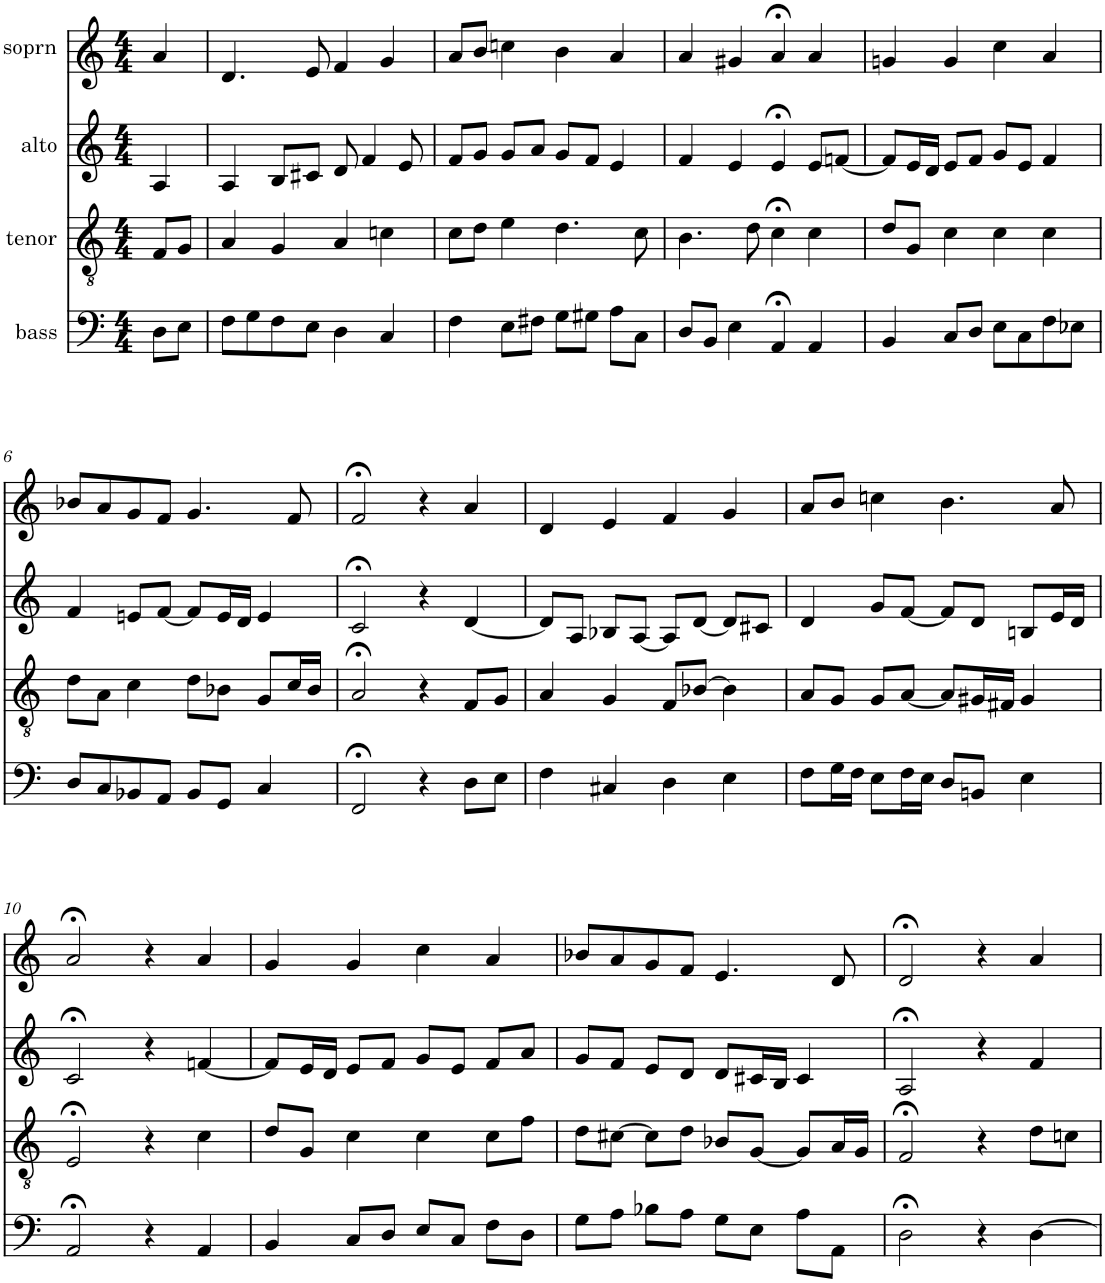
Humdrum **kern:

**kern	**kern	**kern	**kern
*part4	*part3	*part2	*part1
*staff4	*staff3	*staff2	*staff1
*I"bass	*I"tenor	*I"alto	*I"soprn
*clefF4	*clefGv2	*clefG2	*clefG2
*k[]	*k[]	*k[]	*k[]
*M4/4	*M4/4	*M4/4	*M4/4
=1	=1	=1	=1
8D\L	8F/L	4A/	4a/
8E\J	8G/J	.	.
=2	=2	=2	=2
8F\L	4A/	4A/	4.d/
8G\	.	.	.
8F\	4G/	8B/L	.
8E\J	.	8c#X/J	8e/
4D\	4A/	8d/	4f/
.	.	4f/	.
4C/	4cn\	.	4g/
.	.	8e/	.
=3	=3	=3	=3
4F\	8c\L	8f/L	8a/L
.	8d\J	8g/J	8b/J
8E\L	4e\	8g/L	4ccn\
8F#X\J	.	8a/J	.
8G\L	4.d\	8g/L	4b\
8G#X\J	.	8f/J	.
8A\L	.	4e/	4a/
8C\J	8c\	.	.
=4	=4	=4	=4
8D/L	4.B\	4f/	4a/
8BB/J	.	.	.
4E\	.	4e/	4g#X/
.	8d\	.	.
4AA;</	4c;<\	4e;</	4a;</
4AA/	4c\	8e/L	4a/
.	.	[8fn/J	.
=5	=5	=5	=5
4BB/	8d/L	8f/L]	4gn/
.	8G/J	16e/L	.
.	.	16d/JJ	.
8C/L	4c\	8e/L	4g/
8D/J	.	8f/J	.
8E\L	4c\	8g/L	4cc\
8C\	.	8e/J	.
8F\	4c\	4f/	4a/
8E-X\J	.	.	.
!!LO:LB:g=z
=6	=6	=6	=6
8D/L	8d\L	4f/	8b-X/L
8C/	8A\J	.	8a/
8BB-X/	4c\	8en/L	8g/
8AA/J	.	[8f/J	8f/J
8BB-/L	8d\L	8f/L]	4.g/
8GG/J	8B-X\J	16e/L	.
.	.	16d/JJ	.
4C/	8G/L	4e/	.
.	16c/L	.	8f/
.	16B-/JJ	.	.
=7	=7	=7	=7
2FF;</	2A;</	2c;</	2f;</
4r	4r	4r	4r
8D\L	8F/L	[4d/	4a/
8E\J	8G/J	.	.
=8	=8	=8	=8
4F\	4A/	8d/L]	4d/
.	.	8A/J	.
4C#X/	4G/	8B-X/L	4e/
.	.	[8A/J	.
4D\	8F/L	8A/L]	4f/
.	[8B-X/J	[8d/J	.
4E\	4B-\]	8d/L]	4g/
.	.	8c#X/J	.
=9	=9	=9	=9
8F\L	8A/L	4d/	8a/L
16G\L	8G/J	.	8b/J
16F\JJ	.	.	.
8E\L	8G/L	8g/L	4ccn\
16F\L	[8A/J	[8f/J	.
16E\JJ	.	.	.
8D/L	8A/L]	8f/L]	4.b\
8BBn/J	16G#X/L	8d/J	.
.	16F#X/JJ	.	.
4E\	4G#/	8Bn/L	.
.	.	16e/L	8a/
.	.	16d/JJ	.
!!LO:LB:g=z
=10	=10	=10	=10
2AA;</	2E;</	2c;</	2a;</
4r	4r	4r	4r
4AA/	4c\	[4fn/	4a/
=11	=11	=11	=11
4BB/	8d/L	8f/L]	4g/
.	8G/J	16e/L	.
.	.	16d/JJ	.
8C/L	4c\	8e/L	4g/
8D/J	.	8f/J	.
8E/L	4c\	8g/L	4cc\
8C/J	.	8e/J	.
8F\L	8c\L	8f/L	4a/
8D\J	8f\J	8a/J	.
=12	=12	=12	=12
8G\L	8d\L	8g/L	8b-X/L
8A\J	[8c#X\J	8f/J	8a/
8B-X\L	8c#\L]	8e/L	8g/
8A\J	8d\J	8d/J	8f/J
8G\L	8B-X/L	8d/L	4.e/
8E\J	[8G/J	16c#X/L	.
.	.	16B/JJ	.
8A\L	8G/L]	4c#/	.
8AA\J	16A/L	.	8d/
.	16G/JJ	.	.
=13	=13	=13	=13
2D;<\	2F;</	2A;</	2d;</
4r	4r	4r	4r
[4D\	8d\L	4f/	4a/
.	8cn\J	.	.
=	=	=	=
*-	*-	*-	*-
